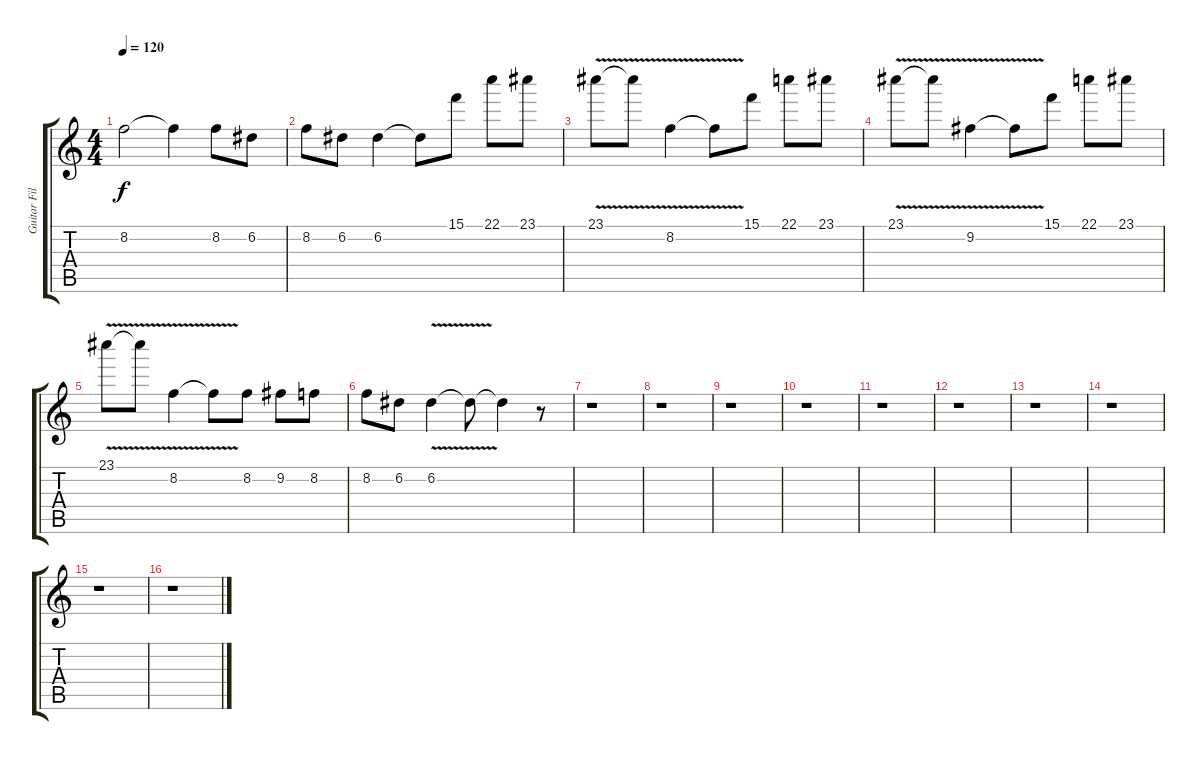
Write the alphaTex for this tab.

\track ("Guitar Fills" "Guitar Fil") {instrument overdrivenguitar}
\staff {score tabs}
\tuning (D4 A3 F3 C3 G2 C2) {hide}
\ts (4 4)
\tempo 120
\clef g2
\ks c
8.2{t}.2{dy f} 8.2{t}.4 8.2.8 6.2.8 |
8.2.8 6.2.8 6.2.4 6.2{t}.8 15.1.8 22.1.8 23.1.8 |
23.1{v}.8 23.1{t}.8 8.2{v}.4 8.2{t}.8 15.1.8 22.1.8 23.1.8 |
23.1{v}.8 23.1{t}.8 9.2{v}.4 9.2{t}.8 15.1.8 22.1.8 23.1.8 |
23.1{v}.8 23.1{t}.8 8.2{v}.4 8.2{t}.8 8.2.8 9.2.8 8.2.8 |
8.2.8 6.2.8 6.2{v}.4 6.2{t}.8 6.2{t}.4 r.8 |
r.1 |
r.1 |
r.1 |
r.1 |
r.1 |
r.1 |
r.1 |
r.1 |
r.1 |
r.1
